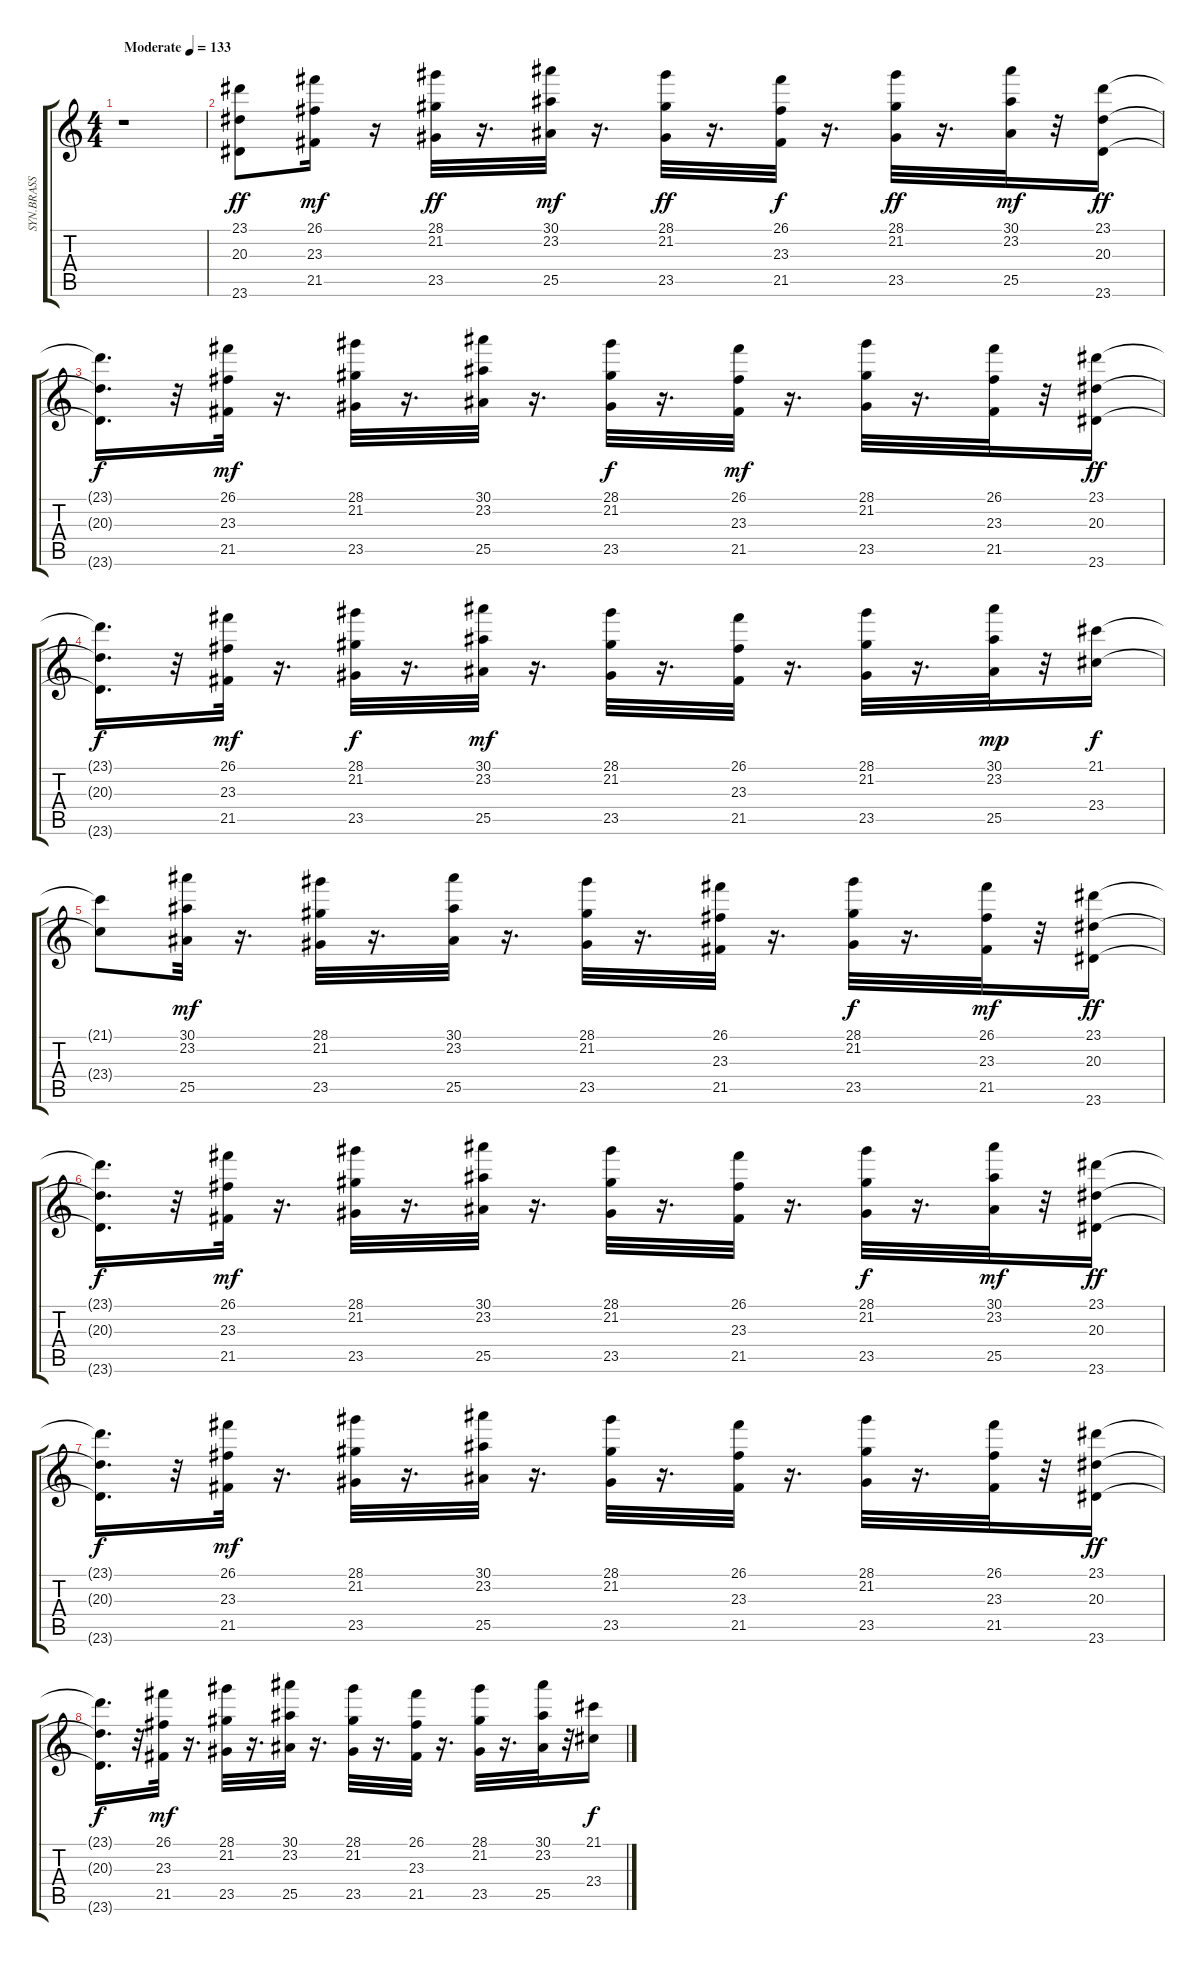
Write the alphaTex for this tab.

\track ("SYN.BRASS                           " "SYN.BRASS ") {instrument pad3polysynth}
\staff {score tabs}
\tuning (E4 B3 G3 D3 A2 E2) {hide}
\ts (4 4)
\tempo (133 "Moderate")
\clef g2
\ks c
r.1{dy ff instrument pad3polysynth} |
(23.1 20.3 23.6).8 (26.1 23.3 21.5).16{dy mf} r.16 (28.1 21.2 23.5).32{dy ff} r.16{d} (30.1 23.2 25.5).32{dy mf} r.16{d} (28.1 21.2 23.5).32{dy ff} r.16{d} (26.1 23.3 21.5).32{dy f} r.16{d} (28.1 21.2 23.5).32{dy ff} r.16{d} (30.1 23.2 25.5).32{dy mf} r.32 (23.1 20.3 23.6).16{dy ff} |
(23.1{t} 20.3{t} 23.6{t}).16{d dy f} r.32 (26.1 23.3 21.5).32{dy mf} r.16{d} (28.1 21.2 23.5).32 r.16{d} (30.1 23.2 25.5).32 r.16{d} (28.1 21.2 23.5).32{dy f} r.16{d} (26.1 23.3 21.5).32{dy mf} r.16{d} (28.1 21.2 23.5).32 r.16{d} (26.1 23.3 21.5).32 r.32 (23.1 20.3 23.6).16{dy ff} |
(23.1{t} 20.3{t} 23.6{t}).16{d dy f} r.32 (26.1 23.3 21.5).32{dy mf} r.16{d} (28.1 21.2 23.5).32{dy f} r.16{d} (30.1 23.2 25.5).32{dy mf} r.16{d} (28.1 21.2 23.5).32 r.16{d} (26.1 23.3 21.5).32 r.16{d} (28.1 21.2 23.5).32 r.16{d} (30.1 23.2 25.5).32{dy mp} r.32 (21.1 23.4).16{dy f} |
(21.1{t} 23.4{t}).8 (30.1 23.2 25.5).32{dy mf} r.16{d} (28.1 21.2 23.5).32 r.16{d} (30.1 23.2 25.5).32 r.16{d} (28.1 21.2 23.5).32 r.16{d} (26.1 23.3 21.5).32 r.16{d} (28.1 21.2 23.5).32{dy f} r.16{d} (26.1 23.3 21.5).32{dy mf} r.32 (23.1 20.3 23.6).16{dy ff} |
(23.1{t} 20.3{t} 23.6{t}).16{d dy f} r.32 (26.1 23.3 21.5).32{dy mf} r.16{d} (28.1 21.2 23.5).32 r.16{d} (30.1 23.2 25.5).32 r.16{d} (28.1 21.2 23.5).32 r.16{d} (26.1 23.3 21.5).32 r.16{d} (28.1 21.2 23.5).32{dy f} r.16{d} (30.1 23.2 25.5).32{dy mf} r.32 (23.1 20.3 23.6).16{dy ff} |
(23.1{t} 20.3{t} 23.6{t}).16{d dy f} r.32 (26.1 23.3 21.5).32{dy mf} r.16{d} (28.1 21.2 23.5).32 r.16{d} (30.1 23.2 25.5).32 r.16{d} (28.1 21.2 23.5).32 r.16{d} (26.1 23.3 21.5).32 r.16{d} (28.1 21.2 23.5).32 r.16{d} (26.1 23.3 21.5).32 r.32 (23.1 20.3 23.6).16{dy ff} |
(23.1{t} 20.3{t} 23.6{t}).16{d dy f} r.32 (26.1 23.3 21.5).32{dy mf} r.16{d} (28.1 21.2 23.5).32 r.16{d} (30.1 23.2 25.5).32 r.16{d} (28.1 21.2 23.5).32 r.16{d} (26.1 23.3 21.5).32 r.16{d} (28.1 21.2 23.5).32 r.16{d} (30.1 23.2 25.5).32 r.32 (21.1 23.4).16{dy f}
